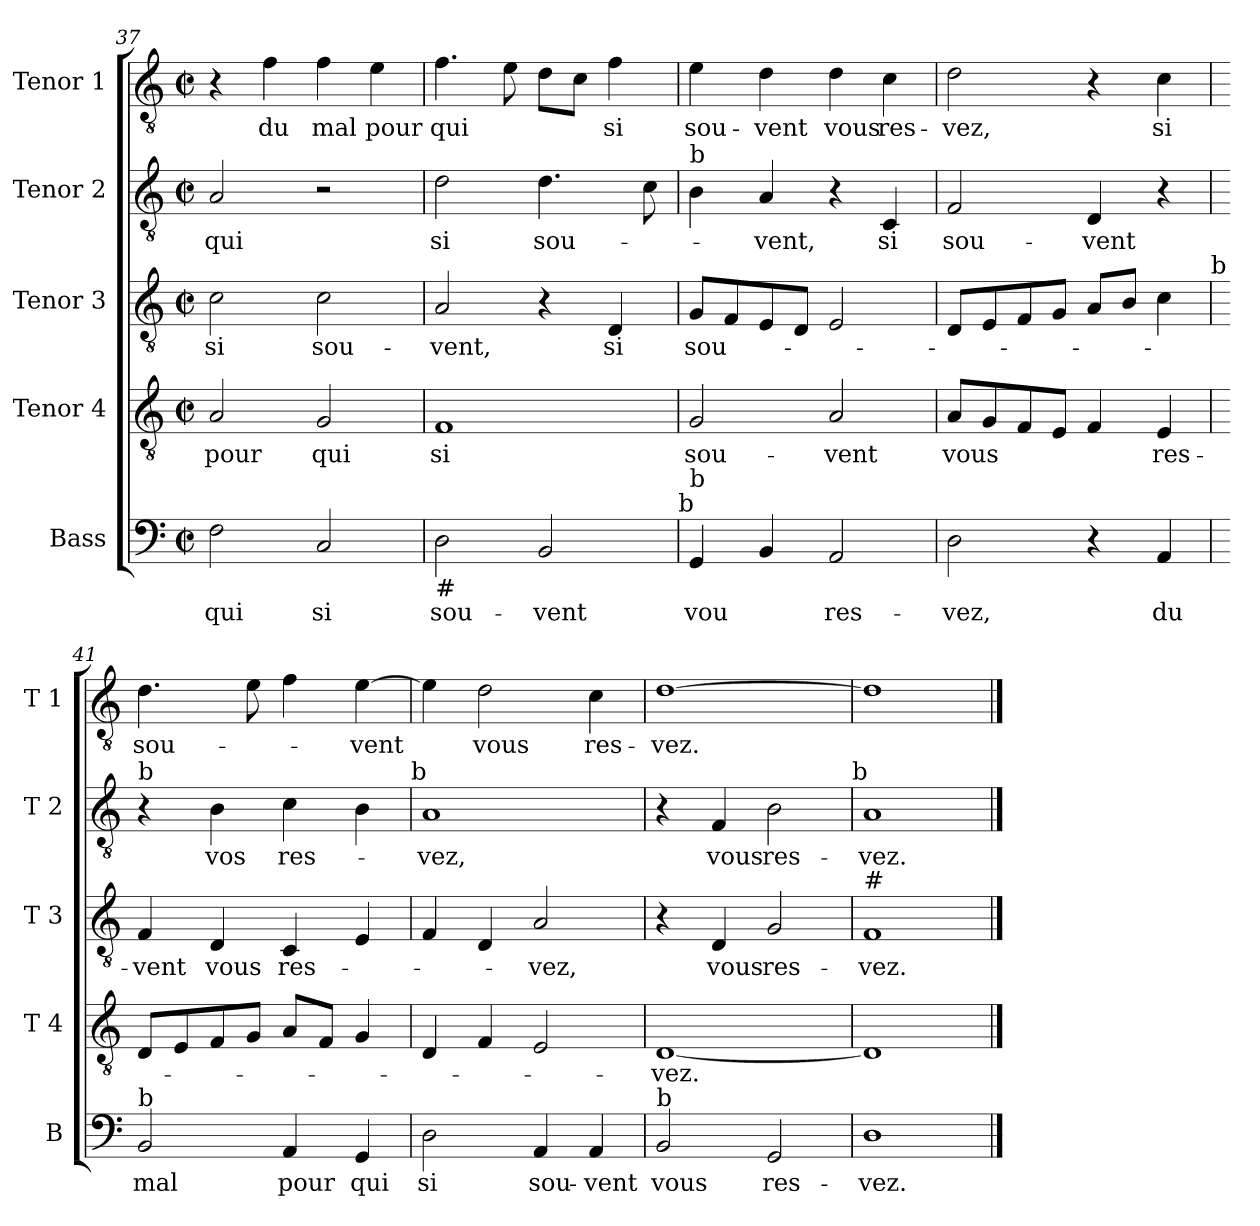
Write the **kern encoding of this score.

**kern	**text	**kern	**text	**kern	**text	**kern	**text	**kern	**text
*part5	*part5	*part4	*part4	*part3	*part3	*part2	*part2	*part1	*part1
*staff5	*staff5	*staff4	*staff4	*staff3	*staff3	*staff2	*staff2	*staff1	*staff1
*I"Bass	*	*I"Tenor 4	*	*I"Tenor 3	*	*I"Tenor 2	*	*I"Tenor 1	*
*I'B	*	*I'T 4	*	*I'T 3	*	*I'T 2	*	*I'T 1	*
*clefF4	*	*clefGv2	*	*clefGv2	*	*clefGv2	*	*clefGv2	*
*k[]	*	*k[]	*	*k[]	*	*k[]	*	*k[]	*
*C:	*	*C:	*	*C:	*	*C:	*	*C:	*
*M2/2	*	*M2/2	*	*M2/2	*	*M2/2	*	*M2/2	*
*met(c|)	*	*met(c|)	*	*met(c|)	*	*met(c|)	*	*met(c|)	*
=37	=37	=37	=37	=37	=37	=37	=37	=37	=37
2F\	qui	2A/	pour	2c\	si	2A/	qui	4r	.
.	.	.	.	.	.	.	.	4f\	du
2C/	si	2G/	qui	2c\	sou-	2r	.	4f\	mal
.	.	.	.	.	.	.	.	4e\	pour
=38	=38	=38	=38	=38	=38	=38	=38	=38	=38
!LO:TX:b:t=#	!	!	!	!	!	!	!	!	!
2D\	sou-	1F	si	2A/	-vent,	2d\	si	4.f\	qui
.	.	.	.	.	.	.	.	8e\	.
2BB/	-vent	.	.	4r	.	4.d\	sou-	8d\L	.
.	.	.	.	.	.	.	.	8c\J	.
.	.	.	.	4D/	si	.	.	4f\	si
.	.	.	.	.	.	8c\	.	.	.
!LO:TX:a:t=b	!	!	!	!	!	!	!	!	!
=39	=39	=39	=39	=39	=39	=39	=39	=39	=39
!	!	!	!	!	!	!LO:TX:a:t=b	!	!	!
!LO:TX:a:t=b	!	!	!	!	!	!	!	!	!
4GG/	vou	2G/	sou-	8G/L	sou-	4B\	.	4e\	sou-
.	.	.	.	8F/	.	.	.	.	.
4BB/	.	.	.	8E/	.	4A/	-vent,	4d\	-vent
.	.	.	.	8D/J	.	.	.	.	.
2AA/	res-	2A/	-vent	2E/	.	4r	.	4d\	vous
.	.	.	.	.	.	4C/	si	4c\	res-
!!LO:LB:g=z
=40	=40	=40	=40	=40	=40	=40	=40	=40	=40
2D\	-vez,	8A/L	vous	8D/L	.	2F/	sou-	2d\	-vez,
.	.	8G/	.	8E/	.	.	.	.	.
.	.	8F/	.	8F/	.	.	.	.	.
.	.	8E/J	.	8G/J	.	.	.	.	.
4r	.	4F/	.	8A/L	.	4D/	-vent	4r	.
.	.	.	.	8B/J	.	.	.	.	.
4AA/	du	4E/	res-	4c\	.	4r	.	4c\	si
!	!	!	!	!LO:TX:a:t=b	!	!	!	!	!
=41	=41	=41	=41	=41	=41	=41	=41	=41	=41
!	!	!	!	!	!	!LO:TX:a:t=b	!	!	!
!LO:TX:a:t=b	!	!	!	!	!	!	!	!	!
2BB/	mal	8D/L	.	4F/	-vent	4r	.	4.d\	sou-
.	.	8E/	.	.	.	.	.	.	.
.	.	8F/	.	4D/	vous	4B\	vos	.	.
.	.	8G/J	.	.	.	.	.	8e\	.
4AA/	pour	8A/L	.	4C/	res-	4c\	res-	4f\	.
.	.	8F/J	.	.	.	.	.	.	.
4GG/	qui	4G/	.	4E/	.	4B\	.	[4e\	-vent
!	!	!	!	!	!	!LO:TX:a:t=b	!	!	!
=42	=42	=42	=42	=42	=42	=42	=42	=42	=42
2D\	si	4D/	.	4F/	.	1A	-vez,	4e\]	.
.	.	4F/	.	4D/	.	.	.	2d\	vous
4AA/	sou-	2E/	.	2A/	-vez,	.	.	.	.
4AA/	-vent	.	.	.	.	.	.	4c\	res-
=43	=43	=43	=43	=43	=43	=43	=43	=43	=43
!LO:TX:a:t=b	!	!	!	!	!	!	!	!	!
2BB/	vous	[1D	-vez.	4r	.	4r	.	[1d	-vez.
.	.	.	.	4D/	vous	4F/	vous	.	.
2GG/	res-	.	.	2G/	res-	2B\	res-	.	.
!	!	!	!	!	!	!LO:TX:a:t=b	!	!	!
=44	=44	=44	=44	=44	=44	=44	=44	=44	=44
!	!	!	!	!LO:TX:a:t=#	!	!	!	!	!
1D	-vez.	1D]	.	1F	-vez.	1A	-vez.	1d]	.
==	==	==	==	==	==	==	==	==	==
*-	*-	*-	*-	*-	*-	*-	*-	*-	*-
